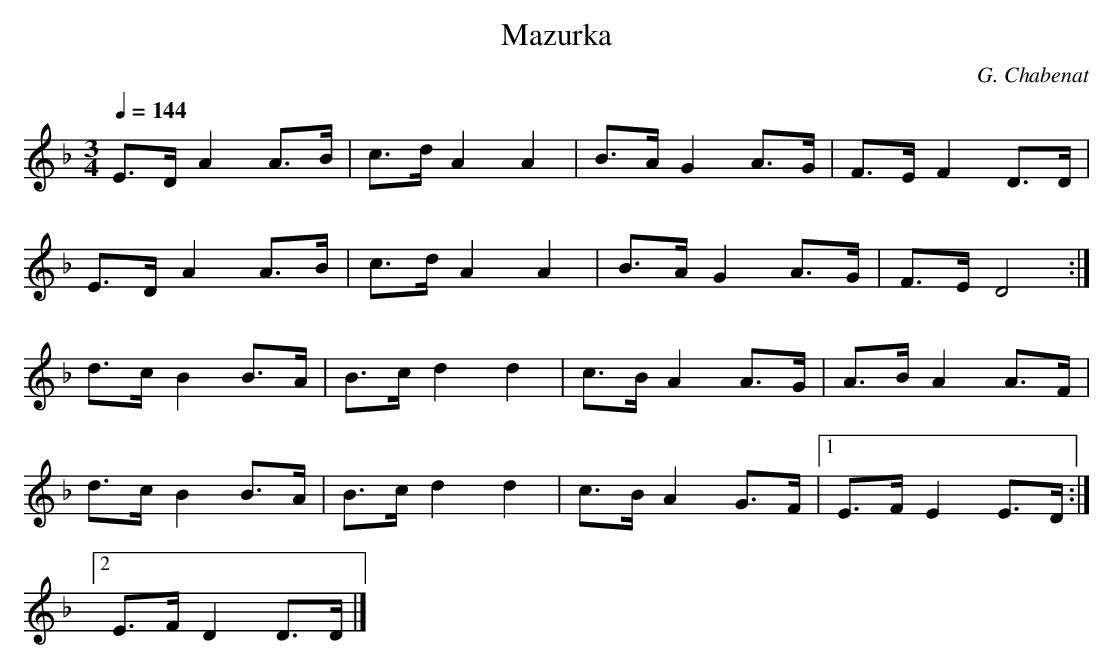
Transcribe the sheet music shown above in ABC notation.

X:1
T:Mazurka
C:G. Chabenat
Q:1/4=144
M:3/4
K:F
E3/2D/ A2 A3/2B/ |c3/2d/ A2 A2 |B3/2A/ G2 A3/2G/ |F3/2E/ F2 D3/2D/ |
E3/2D/ A2 A3/2B/ |c3/2d/ A2 A2 |B3/2A/ G2 A3/2G/ |F3/2E/ D4 :|
d3/2c/ B2 B3/2A/ |B3/2c/ d2 d2 |c3/2B/ A2 A3/2G/ |A3/2B/ A2 A3/2F/ |
d3/2c/ B2 B3/2A/ |B3/2c/ d2 d2 |c3/2B/ A2 G3/2F/ |1E3/2F/ E2 E3/2D/ :|2
E3/2F/ D2 D3/2D/ |]
